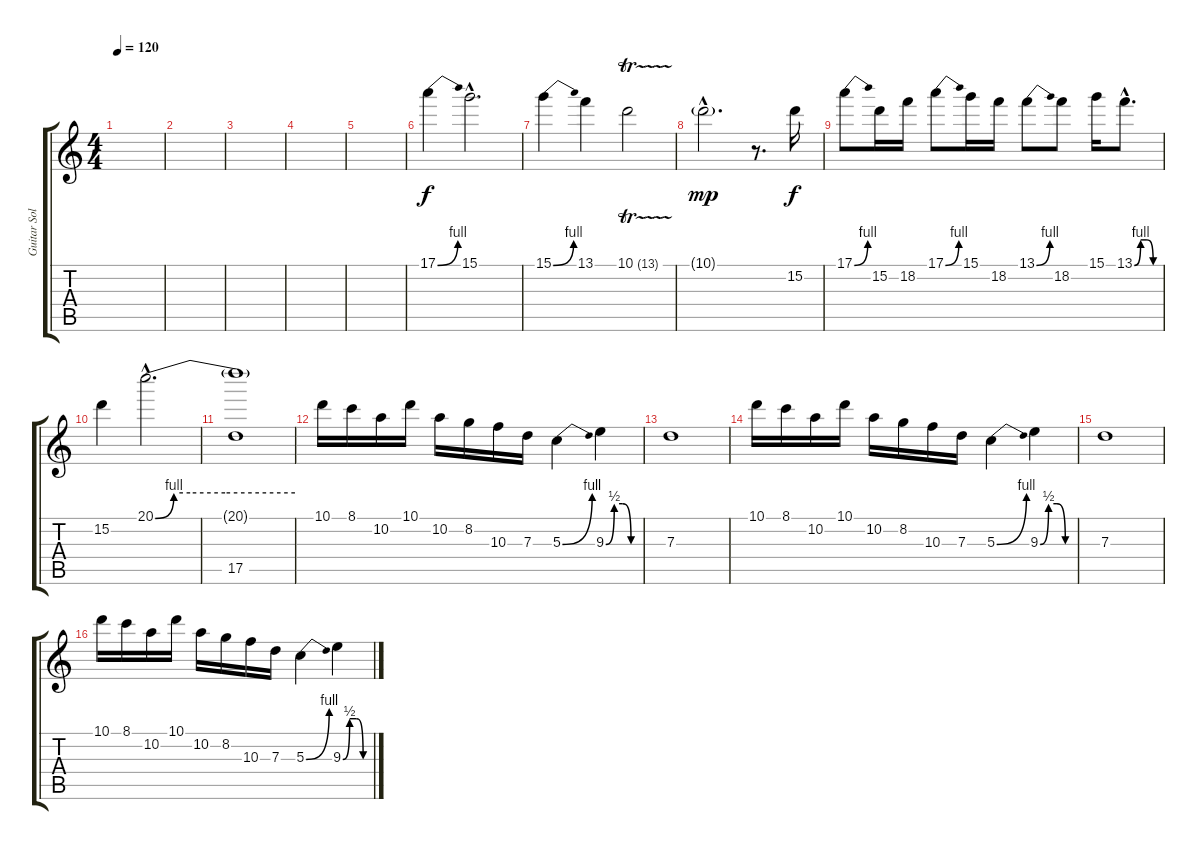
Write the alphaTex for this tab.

\track ("Guitar Solo" "Guitar Sol") {instrument distortionguitar}
\staff {score tabs}
\tuning (E4 B3 G3 D3 A2 E2) {hide}
\ts (4 4)
\tempo 120
\clef g2
\ks c
|
|
|
|
|
17.1{be (bend 0 0 60 4)}.4 15.1{hac}.2{d} |
15.1{be (bend 0 0 60 4)}.4 13.1.4 10.1{tr (13 32)}.2 |
10.1{g hac}.2{d dy mp} r.8{d} 15.2.16{dy f} |
17.1{be (bend 0 0 60 4)}.8 15.2.16 18.2.16 17.1{be (bend 0 0 60 4)}.8 15.1.16 18.2.16 13.1{be (bend 0 0 60 4)}.8 18.2.8 15.1.16 13.1{be (custom 0 0 15 4 30 4 45 0 60 0) hac}.8{d} |
15.2.4 20.1{be (custom 0 0 8 4 15 4 30 4 60 4) hac}.2{d} |
(20.1{t} 17.5).1 |
10.1.16{volume 15 balance 16} 8.1.16 10.2.16 10.1.16 10.2.16 8.2.16 10.3.16 7.3.16 5.3{be (bend 0 0 60 4)}.4 9.3{be (custom 0 0 15 2 30 2 45 0 60 0)}.4 |
7.3.1 |
10.1.16{balance 8} 8.1.16 10.2.16 10.1.16 10.2.16 8.2.16 10.3.16 7.3.16 5.3{be (bend 0 0 60 4)}.4 9.3{be (custom 0 0 15 2 30 2 45 0 60 0)}.4 |
7.3.1 |
10.1.16 8.1.16 10.2.16 10.1.16 10.2.16 8.2.16 10.3.16 7.3.16 5.3{be (bend 0 0 60 4)}.4 9.3{be (custom 0 0 15 2 30 2 45 0 60 0)}.4
